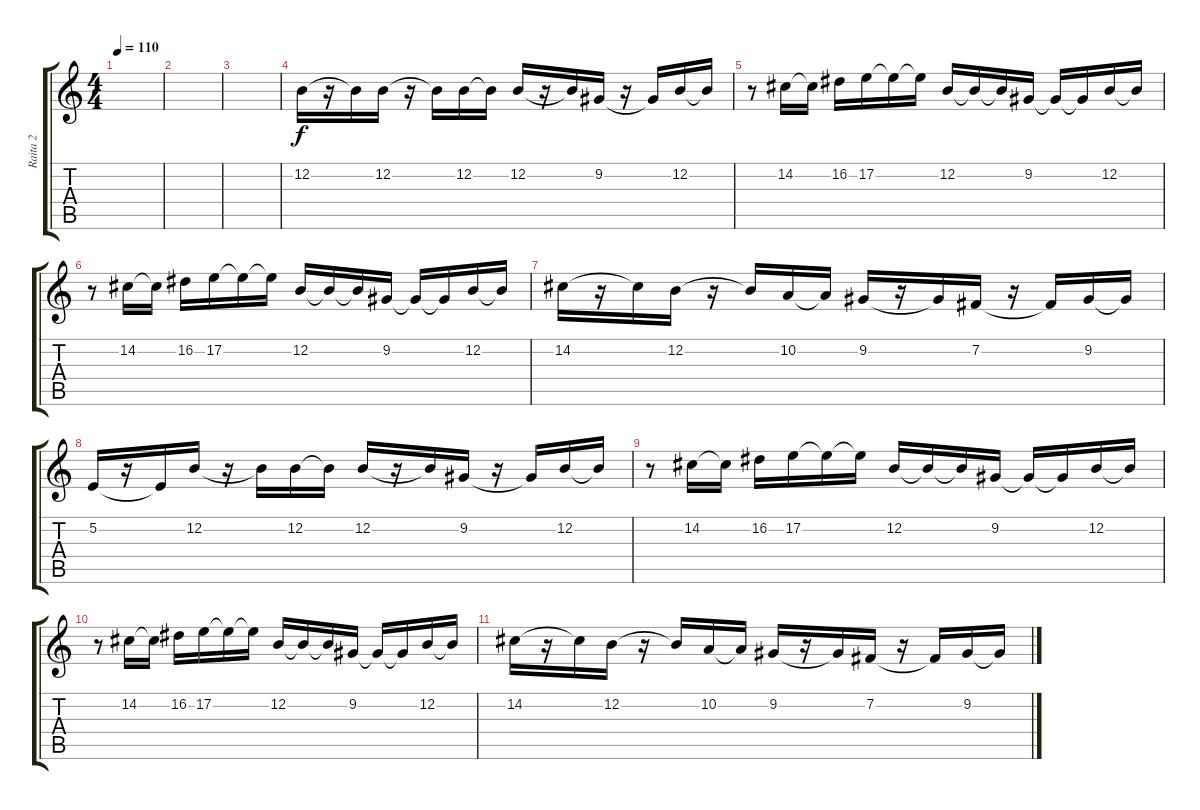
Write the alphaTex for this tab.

\track ("Raita 2" "Raita 2") {instrument flute}
\staff {score tabs}
\tuning (E4 B3 G3 D3 A2 E2) {hide}
\ts (4 4)
\tempo 110
\clef g2
\ks c
|
|
|
12.2.16 r.16 12.2{t}.16 12.2.16 r.16 12.2{t}.16 12.2.16 12.2{t}.16 12.2.16 r.16 12.2{t}.16 9.2.16 r.16 9.2{t}.16 12.2.16 12.2{t}.16 |
r.8 14.2.16 14.2{t}.16 16.2.16 17.2.16 17.2{t}.16 17.2{t}.16 12.2.16 12.2{t}.16 12.2{t}.16 9.2.16 9.2{t}.16 9.2{t}.16 12.2.16 12.2{t}.16 |
r.8 14.2.16 14.2{t}.16 16.2.16 17.2.16 17.2{t}.16 17.2{t}.16 12.2.16 12.2{t}.16 12.2{t}.16 9.2.16 9.2{t}.16 9.2{t}.16 12.2.16 12.2{t}.16 |
14.2.16 r.16 14.2{t}.16 12.2.16 r.16 12.2{t}.16 10.2.16 10.2{t}.16 9.2.16 r.16 9.2{t}.16 7.2.16 r.16 7.2{t}.16 9.2.16 9.2{t}.16 |
5.2.16 r.16 5.2{t}.16 12.2.16 r.16 12.2{t}.16 12.2.16 12.2{t}.16 12.2.16 r.16 12.2{t}.16 9.2.16 r.16 9.2{t}.16 12.2.16 12.2{t}.16 |
r.8 14.2.16 14.2{t}.16 16.2.16 17.2.16 17.2{t}.16 17.2{t}.16 12.2.16 12.2{t}.16 12.2{t}.16 9.2.16 9.2{t}.16 9.2{t}.16 12.2.16 12.2{t}.16 |
r.8 14.2.16 14.2{t}.16 16.2.16 17.2.16 17.2{t}.16 17.2{t}.16 12.2.16 12.2{t}.16 12.2{t}.16 9.2.16 9.2{t}.16 9.2{t}.16 12.2.16 12.2{t}.16 |
14.2.16 r.16 14.2{t}.16 12.2.16 r.16 12.2{t}.16 10.2.16 10.2{t}.16 9.2.16 r.16 9.2{t}.16 7.2.16 r.16 7.2{t}.16 9.2.16 9.2{t}.16
